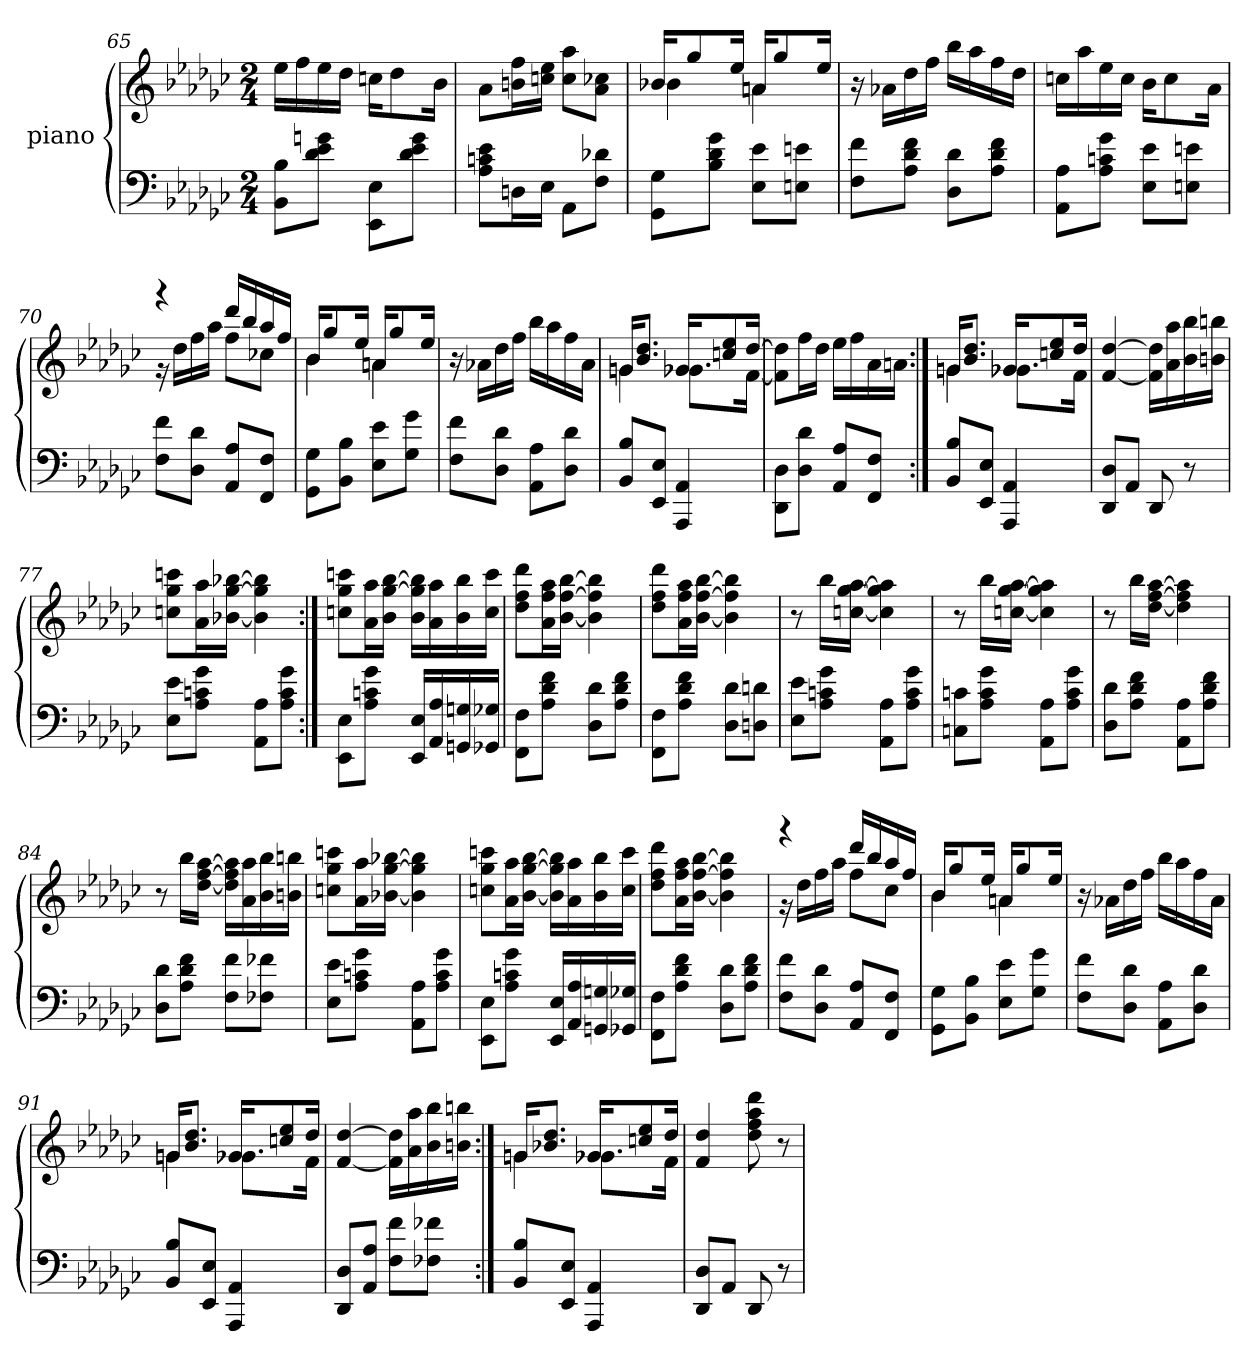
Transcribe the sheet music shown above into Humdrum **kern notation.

**kern	**kern
*part2	*part1
*staff2	*staff1
*I"piano	*I"piano
*clefF4	*clefG2
*k[b-e-a-d-g-c-]	*k[b-e-a-d-g-c-]
*M2/4	*M2/4
=65	=65
8B- 8BB-L	16ee-LL
.	16ff
8gn 8e- 8d-J	16ee-
.	16dd-JJ
8E- 8EE-L	16ccnKL
.	8dd-
8g 8e- 8d-J	.
.	16b-Jk
=66	=66
8e- 8cn 8A-L	8a-L
16DnL	16ff 16bnL
16E-JJ	16ee- 16ccnJJ
8AA-L	8aa- 8ccL
8d-X 8FJ	8cc-X 8a-J
=67	=67
*	*^
8G- 8GG-L	16b-XKL	4b-
.	8gg-	.
8g- 8d- 8B-J	.	.
.	16ee-Jk	.
8e- 8E-L	16anKL	4an
.	8gg-	.
8en 8EnJ	.	.
.	16ee-Jk	.
*	*v	*v
=68	=68
8f 8FL	16r
.	16a-XLL
8f 8d- 8A-J	16dd-
.	16ffJJ
8d- 8D-L	16bb-LL
.	16aa-
8f 8d- 8A-J	16ff
.	16dd-JJ
=69	=69
8A- 8AA-L	16ccnLL
.	16aa-
8g- 8cn 8A-J	16ee-
.	16ccJJ
8e- 8E-L	16b-KL
.	8cc
8en 8EnJ	.
.	16a-Jk
=70	=70
*	*^
8f 8FL	4r	16r
.	.	16dd-LL
8d- 8D-J	.	16ff
.	.	16aa-JJ
8A- 8AA-L	16ddd-LL	8ffL
.	16bb-	.
8F 8FFJ	16aa-	8cc-XJ
.	16ffJJ	.
=71	=71	=71
8G- 8GG-L	16b-KL	4b-
.	8gg-	.
8B- 8BB-J	.	.
.	16ee-Jk	.
8e- 8E-L	16anKL	4an
.	8gg-	.
8g- 8G-J	.	.
.	16ee-Jk	.
*	*v	*v
=72	=72
8f 8FL	16r
.	16a-XLL
8d- 8D-J	16dd-
.	16ffJJ
8A- 8AA-L	16bb-LL
.	16aa-
8d- 8D-J	16ff
.	16a-JJ
=73	=73
*	*^
8B- 8BB-L	16gnKL	4gn
.	8.dd- 8.b-J	.
8E- 8EE-J	.	.
4AA- 4AAA-	16g-XKL	8.g-XL
.	8ee- 8ccn	.
.	[16dd-Jk	[16fJk
*	*v	*v
=74	=74
8D- 8DD-L	8dd-] 8f]L
8d- 8D-J	16ffL
.	16dd-JJ
8A- 8AA-L	16ee-LL
.	16ff
8F 8FFJ	16a-
.	16anJJ
=75:|!	=75:|!
*	*^
8B- 8BB-L	16gnKL	4gn
.	8.dd- 8.b-J	.
8E- 8EE-J	.	.
4AA- 4AAA-	16g-XKL	8.g-XL
.	8ee- 8ccn	.
.	16dd-Jk	16fJk
*	*v	*v
=76	=76
8D- 8DD-L	[4dd- [4f
8AA-J	.
8DD-	16dd-] 16f]LL
.	16aa- 16a-
8r	16bb- 16b-
.	16bbn 16bnJJ
=77	=77
8e- 8E-L	8cccn 8gg- 8ccnL
8g- 8cn 8A-J	16aa- 16a-L
.	[16bb-X [16gg- [16b-XJJ
8A- 8AA-L	4bb-] 4gg-] 4b-]
8g- 8c 8A-J	.
=78:|!	=78:|!
8E- 8EE-L	8cccn 8gg- 8ccnL
8g- 8cn 8A-J	16aa- 16a-L
.	[16bb- [16gg- 16b-JJ
16E- 16EE-LL	16bb-] 16gg-] 16b-LL
16A- 16AA-	16aa- 16a-
16Gn 16GGn	16bb- 16b-
16G-X 16GG-XJJ	16ccc 16ccJJ
=79	=79
8F 8FFL	8ddd- 8ff 8dd-L
8f 8d- 8A-J	16aa- 16ff 16a-L
.	[16bb- [16ff [16b-JJ
8d- 8D-L	4bb-] 4ff] 4b-]
8f 8d- 8A-J	.
=80	=80
8F 8FFL	8ddd- 8ff 8dd-L
8f 8d- 8A-J	16aa- 16ff 16a-L
.	[16bb- [16ff [16b-JJ
8d- 8D-L	4bb-] 4ff] 4b-]
8dn 8DnJ	.
=81	=81
8e- 8E-L	8r
8g- 8cn 8A-J	16bb-LL
.	[16aa- [16gg- [16ccnJJ
8A- 8AA-L	4aa-] 4gg-] 4cc]
8g- 8c 8A-J	.
=82	=82
8cn 8CnL	8r
8g- 8c 8A-J	16bb-LL
.	[16aa- [16gg- [16ccnJJ
8A- 8AA-L	4aa-] 4gg-] 4cc]
8g- 8c 8A-J	.
=83	=83
8d- 8D-L	8r
8f 8d- 8A-J	16bb-LL
.	[16aa- [16ff [16dd-JJ
8A- 8AA-L	4aa-] 4ff] 4dd-]
8f 8d- 8A-J	.
=84	=84
8d- 8D-L	8r
8f 8d- 8A-J	16bb-LL
.	[16aa- [16ff [16dd-JJ
8f 8FL	16aa-] 16ff] 16dd-]LL
.	16aa- 16a-
8f-X 8F-XJ	16bb- 16b-
.	16bbn 16bnJJ
=85	=85
8e- 8E-L	8cccn 8gg- 8ccnL
8g- 8cn 8A-J	16aa- 16a-L
.	[16bb-X [16gg- [16b-XJJ
8A- 8AA-L	4bb-] 4gg-] 4b-]
8g- 8c 8A-J	.
=86	=86
8E- 8EE-L	8cccn 8gg- 8ccnL
8g- 8cn 8A-J	16aa- 16a-L
.	[16bb- [16gg- [16b-JJ
16E- 16EE-LL	16bb-] 16gg-] 16b-]LL
16A- 16AA-	16aa- 16a-
16Gn 16GGn	16bb- 16b-
16G-X 16GG-XJJ	16ccc 16ccJJ
=87	=87
8F 8FFL	8ddd- 8ff 8dd-L
8f 8d- 8A-J	16aa- 16ff 16a-L
.	[16bb- [16ff [16b-JJ
8d- 8D-L	4bb-] 4ff] 4b-]
8f 8d- 8A-J	.
=88	=88
*	*^
8f 8FL	4r	16r
.	.	16dd-LL
8d- 8D-J	.	16ff
.	.	16aa-JJ
8A- 8AA-L	16ddd-LL	8ffL
.	16bb-	.
8F 8FFJ	16aa-	8cc-J
.	16ffJJ	.
=89	=89	=89
8G- 8GG-L	16b-KL	4b-
.	8gg-	.
8B- 8BB-J	.	.
.	16ee-Jk	.
8e- 8E-L	16anKL	4an
.	8gg-	.
8g- 8G-J	.	.
.	16ee-Jk	.
*	*v	*v
=90	=90
8f 8FL	16r
.	16a-XLL
8d- 8D-J	16dd-
.	16ffJJ
8A- 8AA-L	16bb-LL
.	16aa-
8d- 8D-J	16ff
.	16a-JJ
=91	=91
*	*^
8B- 8BB-L	16gnKL	4gn
.	8.dd- 8.b-J	.
8E- 8EE-J	.	.
4AA- 4AAA-	16g-XKL	8.g-XL
.	8ee- 8ccn	.
.	16dd-Jk	16fJk
*	*v	*v
=92	=92
8D- 8DD-L	[4dd- [4f
8A- 8AA-J	.
8f 8FL	16dd-] 16f]LL
.	16aa- 16a-
8f-X 8F-XJ	16bb- 16b-
.	16bbn 16bnJJ
=93:|!	=93:|!
*	*^
8B- 8BB-L	16gnKL	4gn
.	8.dd- 8.b-XJ	.
8E- 8EE-J	.	.
4AA- 4AAA-	16g-XKL	8.g-XL
.	8ee- 8ccn	.
.	16dd-Jk	16fJk
*	*v	*v
=94	=94
8D- 8DD-L	4dd- 4f
8AA-J	.
8DD-	8ddd- 8aa- 8ff 8dd-
8r	8r
=	=
*-	*-
